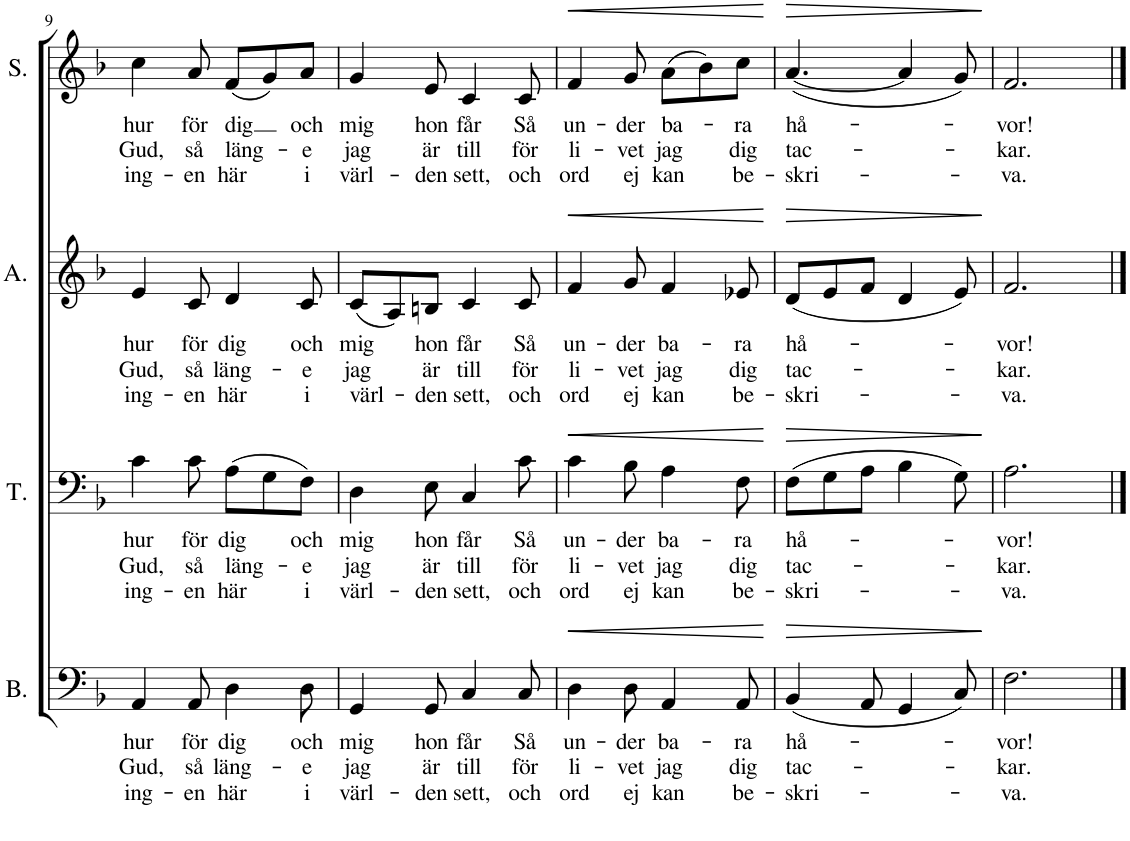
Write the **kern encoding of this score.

**kern	**text	**text	**text	**dynam	**kern	**text	**text	**text	**dynam	**kern	**text	**text	**text	**dynam	**kern	**text	**text	**text	**dynam
*part4	*part4	*part4	*part4	*part4	*part3	*part3	*part3	*part3	*part3	*part2	*part2	*part2	*part2	*part2	*part1	*part1	*part1	*part1	*part1
*staff4	*staff4	*staff4	*staff4	*staff4	*staff3	*staff3	*staff3	*staff3	*staff3	*staff2	*staff2	*staff2	*staff2	*staff2	*staff1	*staff1	*staff1	*staff1	*staff1
*I"Bass	*	*	*	*	*I"Tenor	*	*	*	*	*I"Alto	*	*	*	*	*I"Soprano	*	*	*	*
*I'B.	*	*	*	*	*I'T.	*	*	*	*	*I'A.	*	*	*	*	*I'S.	*	*	*	*
!!LO:PB:g=z
*clefF4	*	*	*	*	*clefF4	*	*	*	*	*clefG2	*	*	*	*	*clefG2	*	*	*	*
*k[b-]	*	*	*	*	*k[b-]	*	*	*	*	*k[b-]	*	*	*	*	*k[b-]	*	*	*	*
*M6/8	*	*	*	*	*M6/8	*	*	*	*	*M6/8	*	*	*	*	*M6/8	*	*	*	*
=9	=9	=9	=9	=9	=9	=9	=9	=9	=9	=9	=9	=9	=9	=9	=9	=9	=9	=9	=9
!	!LO:LY:b	!LO:LY:b	!LO:LY:b	!	!	!LO:LY:b	!LO:LY:b	!LO:LY:b	!	!	!LO:LY:b	!LO:LY:b	!LO:LY:b	!	!	!LO:LY:b	!LO:LY:b	!LO:LY:b	!
4AA/	hur	Gud,	ing-	.	4c\	hur	Gud,	ing-	.	4e/	hur	Gud,	ing-	.	4cc\	hur	Gud,	ing-	.
!	!LO:LY:b	!LO:LY:b	!LO:LY:b	!	!	!LO:LY:b	!LO:LY:b	!LO:LY:b	!	!	!LO:LY:b	!LO:LY:b	!LO:LY:b	!	!	!LO:LY:b	!LO:LY:b	!LO:LY:b	!
8AA/	för	så	-en	.	8c\	för	så	-en	.	8c/	för	så	-en	.	8a/	för	så	-en	.
!	!LO:LY:b	!LO:LY:b	!LO:LY:b	!	!	!LO:LY:b	!LO:LY:b	!LO:LY:b	!	!	!LO:LY:b	!LO:LY:b	!LO:LY:b	!	!	!LO:LY:b	!LO:LY:b	!LO:LY:b	!
4D\	dig	läng-	här	.	(8A\L	dig	läng-	här	.	4d/	dig	läng-	här	.	(<8f/L	dig	läng-	här	.
.	.	.	.	.	8G\	.	.	.	.	.	.	.	.	.	8g/)	.	.	.	.
!	!LO:LY:b	!LO:LY:b	!LO:LY:b	!	!	!LO:LY:b	!LO:LY:b	!LO:LY:b	!	!	!LO:LY:b	!LO:LY:b	!LO:LY:b	!	!	!LO:LY:b	!LO:LY:b	!LO:LY:b	!
8D\	och	-e	i	.	8F\J)	och	-e	i	.	8c/	och	-e	i	.	8a/J	och	-e	i	.
=10	=10	=10	=10	=10	=10	=10	=10	=10	=10	=10	=10	=10	=10	=10	=10	=10	=10	=10	=10
!	!LO:LY:b	!LO:LY:b	!LO:LY:b	!	!	!LO:LY:b	!LO:LY:b	!LO:LY:b	!	!	!LO:LY:b	!LO:LY:b	!LO:LY:b	!	!	!LO:LY:b	!LO:LY:b	!LO:LY:b	!
4GG/	mig	jag	värl-	.	4D\	mig	jag	värl-	.	(8c/L	mig	jag	värl-	.	4g/	mig	jag	värl-	.
.	.	.	.	.	.	.	.	.	.	8A/)	.	.	.	.	.	.	.	.	.
!	!LO:LY:b	!LO:LY:b	!LO:LY:b	!	!	!LO:LY:b	!LO:LY:b	!LO:LY:b	!	!	!LO:LY:b	!LO:LY:b	!LO:LY:b	!	!	!LO:LY:b	!LO:LY:b	!LO:LY:b	!
8GG/	hon	är	-den	.	8E\	hon	är	-den	.	8Bn/J	hon	är	-den	.	8e/	hon	är	-den	.
!	!LO:LY:b	!LO:LY:b	!LO:LY:b	!	!	!LO:LY:b	!LO:LY:b	!LO:LY:b	!	!	!LO:LY:b	!LO:LY:b	!LO:LY:b	!	!	!LO:LY:b	!LO:LY:b	!LO:LY:b	!
4C/	får	till	sett,	.	4C/	får	till	sett,	.	4c/	får	till	sett,	.	4c/	får	till	sett,	.
!	!LO:LY:b	!LO:LY:b	!LO:LY:b	!	!	!LO:LY:b	!LO:LY:b	!LO:LY:b	!	!	!LO:LY:b	!LO:LY:b	!LO:LY:b	!	!	!LO:LY:b	!LO:LY:b	!LO:LY:b	!
8C/	Så	för	och	.	8c\	Så	för	och	.	8c/	Så	för	och	.	8c/	Så	för	och	.
=11	=11	=11	=11	=11	=11	=11	=11	=11	=11	=11	=11	=11	=11	=11	=11	=11	=11	=11	=11
!	!LO:LY:b	!LO:LY:b	!LO:LY:b	!LO:HP:b	!	!LO:LY:b	!LO:LY:b	!LO:LY:b	!LO:HP:b	!	!LO:LY:b	!LO:LY:b	!LO:LY:b	!LO:HP:b	!	!LO:LY:b	!LO:LY:b	!LO:LY:b	!LO:HP:b
4D\	un-	li-	ord	<	4c\	un-	li-	ord	<	4f/	un-	li-	ord	<	4f/	un-	li-	ord	<
!	!LO:LY:b	!LO:LY:b	!LO:LY:b	!	!	!LO:LY:b	!LO:LY:b	!LO:LY:b	!	!	!LO:LY:b	!LO:LY:b	!LO:LY:b	!	!	!LO:LY:b	!LO:LY:b	!LO:LY:b	!
8D\	-der	-vet	ej	.	8B-\	-der	-vet	ej	.	8g/	-der	-vet	ej	.	8g/	-der	-vet	ej	.
!	!LO:LY:b	!LO:LY:b	!LO:LY:b	!	!	!LO:LY:b	!LO:LY:b	!LO:LY:b	!	!	!LO:LY:b	!LO:LY:b	!LO:LY:b	!	!	!LO:LY:b	!LO:LY:b	!LO:LY:b	!
4AA/	ba-	jag	kan	.	4A\	ba-	jag	kan	.	4f/	ba-	jag	kan	.	(8a\L	ba-	jag	kan	.
.	.	.	.	.	.	.	.	.	.	.	.	.	.	.	8b-\)	.	.	.	.
!	!LO:LY:b	!LO:LY:b	!LO:LY:b	!	!	!LO:LY:b	!LO:LY:b	!LO:LY:b	!	!	!LO:LY:b	!LO:LY:b	!LO:LY:b	!	!	!LO:LY:b	!LO:LY:b	!LO:LY:b	!
8AA/	-ra	dig	be-	.	8F\	-ra	dig	be-	.	8e-X/	-ra	dig	be-	.	8cc\J	-ra	dig	be-	.
.	.	.	.	[	.	.	.	.	[	.	.	.	.	[	.	.	.	.	[
=12	=12	=12	=12	=12	=12	=12	=12	=12	=12	=12	=12	=12	=12	=12	=12	=12	=12	=12	=12
!	!LO:LY:b	!LO:LY:b	!LO:LY:b	!LO:HP:b	!	!LO:LY:b	!LO:LY:b	!LO:LY:b	!LO:HP:b	!	!LO:LY:b	!LO:LY:b	!LO:LY:b	!LO:HP:b	!	!LO:LY:b	!LO:LY:b	!LO:LY:b	!LO:HP:b
(4BB-/	hå-	tac-	-skri-	>	(8F\L	hå-	tac-	-skri-	>	(8d/L	hå-	tac-	-skri-	>	([4.a/	hå-	tac-	-skri-	>
.	.	.	.	.	8G\	.	.	.	.	8e/	.	.	.	.	.	.	.	.	.
8AA/	.	.	.	.	8A\J	.	.	.	.	8f/J	.	.	.	.	.	.	.	.	.
4GG/	.	.	.	.	4B-\	.	.	.	.	4d/	.	.	.	.	4a/]	.	.	.	.
8C/)	.	.	.	.	8G\)	.	.	.	.	8e/)	.	.	.	.	8g/)	.	.	.	.
.	.	.	.	]	.	.	.	.	]	.	.	.	.	]	.	.	.	.	]
=13	=13	=13	=13	=13	=13	=13	=13	=13	=13	=13	=13	=13	=13	=13	=13	=13	=13	=13	=13
!	!LO:LY:b	!LO:LY:b	!LO:LY:b	!	!	!LO:LY:b	!LO:LY:b	!LO:LY:b	!	!	!LO:LY:b	!LO:LY:b	!LO:LY:b	!	!	!LO:LY:b	!LO:LY:b	!LO:LY:b	!
2.F\	-vor!	-kar.	-va.	.	2.A\	-vor!	-kar.	-va.	.	2.f/	-vor!	-kar.	-va.	.	2.f/	-vor!	-kar.	-va.	.
==	==	==	==	==	==	==	==	==	==	==	==	==	==	==	==	==	==	==	==
*-	*-	*-	*-	*-	*-	*-	*-	*-	*-	*-	*-	*-	*-	*-	*-	*-	*-	*-	*-
